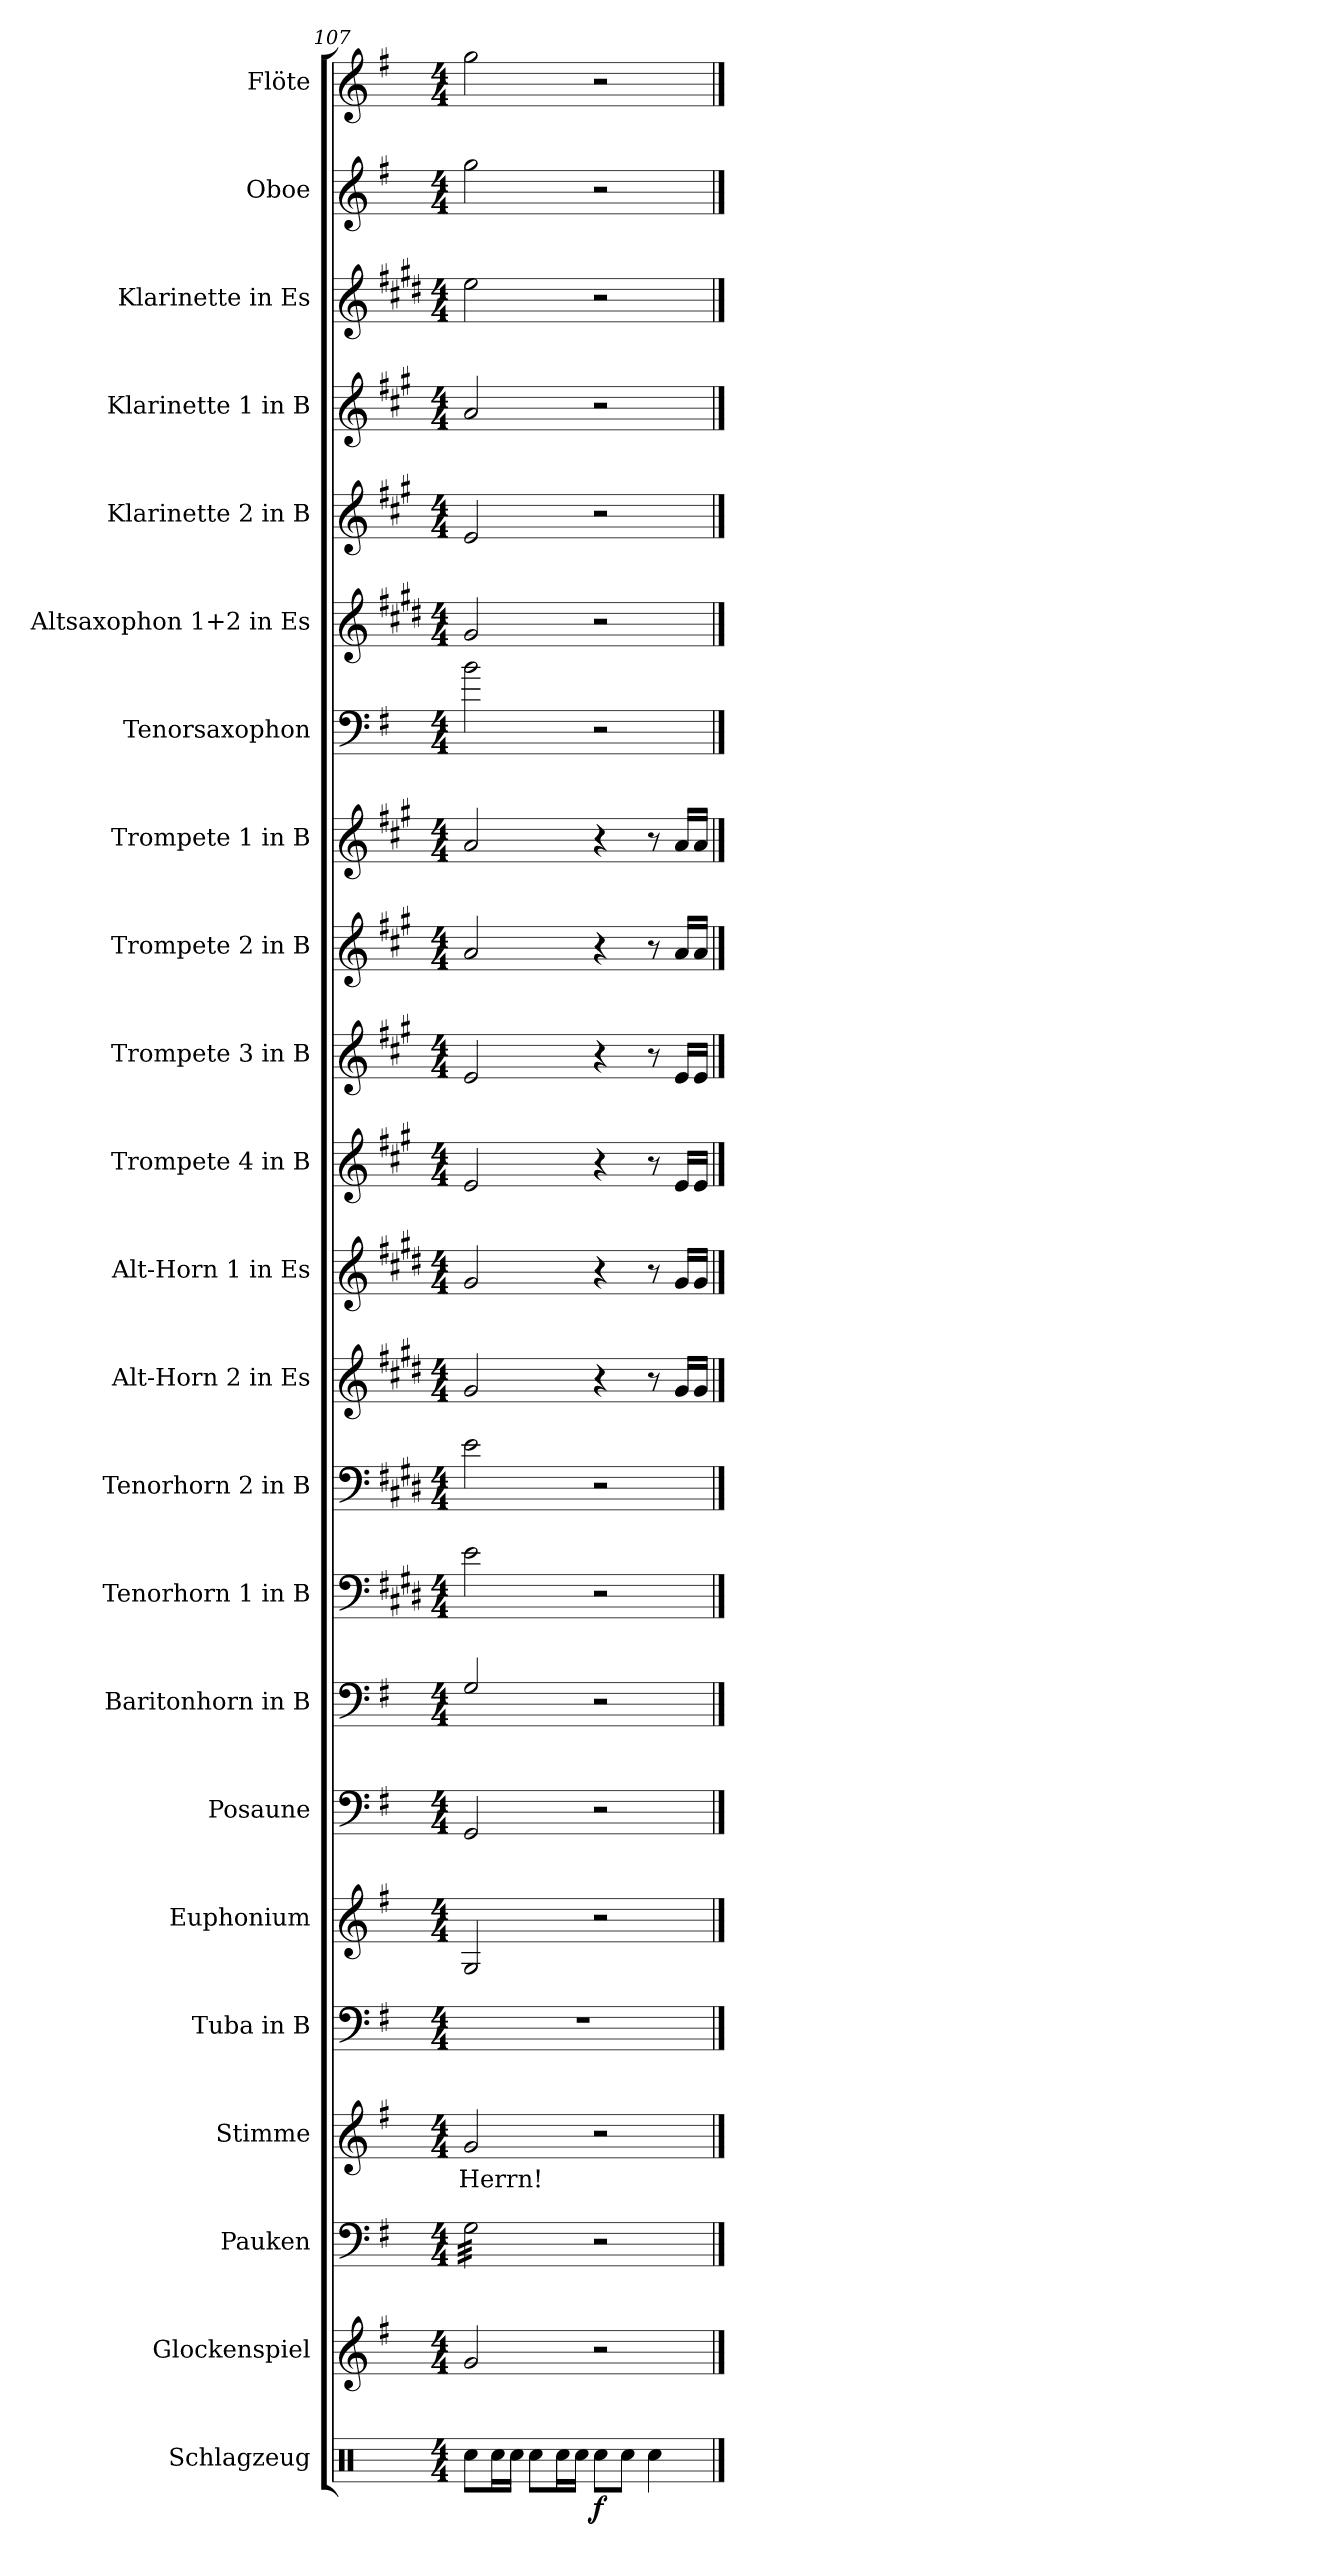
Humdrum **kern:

**kern	**dynam	**kern	**kern	**kern	**text	**kern	**kern	**kern	**kern	**kern	**kern	**kern	**kern	**kern	**kern	**kern	**kern	**kern	**kern	**kern	**kern	**kern	**kern	**kern
*part23	*part23	*part22	*part21	*part20	*part20	*part19	*part18	*part17	*part16	*part15	*part14	*part13	*part12	*part11	*part10	*part9	*part8	*part7	*part6	*part5	*part4	*part3	*part2	*part1
*staff23	*staff23	*staff22	*staff21	*staff20	*staff20	*staff19	*staff18	*staff17	*staff16	*staff15	*staff14	*staff13	*staff12	*staff11	*staff10	*staff9	*staff8	*staff7	*staff6	*staff5	*staff4	*staff3	*staff2	*staff1
*I"Schlagzeug	*	*I"Glockenspiel	*I"Pauken	*I"Stimme	*	*I"Tuba in B	*I"Euphonium	*I"Posaune	*I"Baritonhorn in B	*I"Tenorhorn  1 in B	*I"Tenorhorn 2 in B	*I"Alt-Horn 2 in Es	*I"Alt-Horn 1 in Es	*I"Trompete 4 in B	*I"Trompete 3 in B	*I"Trompete 2  in B	*I"Trompete 1 in B	*I"Tenorsaxophon	*I"Altsaxophon 1+2 in Es	*I"Klarinette 2  in B	*I"Klarinette 1 in B	*I"Klarinette in Es	*I"Oboe	*I"Flöte
*clefX	*	*clefG2	*clefF4	*clefG2	*	*clefF4	*clefG2	*clefF4	*clefF4	*clefF4	*clefF4	*clefG2	*clefG2	*clefG2	*clefG2	*clefG2	*clefG2	*clefF4	*clefG2	*clefG2	*clefG2	*clefG2	*clefG2	*clefG2
*	*	*ITrd-14c-24	*	*	*	*	*ITrd8c14	*	*ITrd8c14	*ITrd5c9	*ITrd5c9	*ITrd5c9	*ITrd5c9	*ITrd1c2	*ITrd1c2	*ITrd1c2	*ITrd1c2	*ITrd8c14	*ITrd5c9	*ITrd1c2	*ITrd1c2	*ITrd-2c-3	*	*
*k[]	*	*k[f#]	*k[f#]	*k[f#]	*	*k[f#]	*k[f#]	*k[f#]	*k[f#]	*k[f#]	*k[f#]	*k[f#]	*k[f#]	*k[f#]	*k[f#]	*k[f#]	*k[f#]	*k[f#]	*k[f#]	*k[f#]	*k[f#]	*k[f#]	*k[f#]	*k[f#]
*C:	*	*G:	*G:	*G:	*	*G:	*G:	*G:	*G:	*G:	*G:	*G:	*G:	*G:	*G:	*G:	*G:	*G:	*G:	*G:	*G:	*G:	*G:	*G:
*M4/4	*	*M4/4	*M4/4	*M4/4	*	*M4/4	*M4/4	*M4/4	*M4/4	*M4/4	*M4/4	*M4/4	*M4/4	*M4/4	*M4/4	*M4/4	*M4/4	*M4/4	*M4/4	*M4/4	*M4/4	*M4/4	*M4/4	*M4/4
=107	=107	=107	=107	=107	=107	=107	=107	=107	=107	=107	=107	=107	=107	=107	=107	=107	=107	=107	=107	=107	=107	=107	=107	=107
!	!	!	!	!	!LO:LY:b:color=#000000	!	!	!	!	!	!	!	!	!	!	!	!	!	!	!	!	!	!	!
*	*	*	*tremolo	*	*	*	*	*	*	*	*	*	*	*	*	*	*	*	*	*	*	*	*	*
8Rcci\L	.	2gggi/	32Gi\LLL	2gi/	Herrn!	1r	2GGi/	2GGi/	2GGi/	2Gi\	2Gi\	2Bi/	2Bi/	2di/	2di/	2gi/	2gi/	2Bi\	2Bi/	2di/	2gi/	2ggi\	2ggi\	2ggi\
.	.	.	32Gi\	.	.	.	.	.	.	.	.	.	.	.	.	.	.	.	.	.	.	.	.	.
.	.	.	32Gi\	.	.	.	.	.	.	.	.	.	.	.	.	.	.	.	.	.	.	.	.	.
.	.	.	32Gi\	.	.	.	.	.	.	.	.	.	.	.	.	.	.	.	.	.	.	.	.	.
16Rcci\L	.	.	32Gi\	.	.	.	.	.	.	.	.	.	.	.	.	.	.	.	.	.	.	.	.	.
.	.	.	32Gi\	.	.	.	.	.	.	.	.	.	.	.	.	.	.	.	.	.	.	.	.	.
16Rcci\JJ	.	.	32Gi\	.	.	.	.	.	.	.	.	.	.	.	.	.	.	.	.	.	.	.	.	.
.	.	.	32Gi\	.	.	.	.	.	.	.	.	.	.	.	.	.	.	.	.	.	.	.	.	.
8Rcci\L	.	.	32Gi\	.	.	.	.	.	.	.	.	.	.	.	.	.	.	.	.	.	.	.	.	.
.	.	.	32Gi\	.	.	.	.	.	.	.	.	.	.	.	.	.	.	.	.	.	.	.	.	.
.	.	.	32Gi\	.	.	.	.	.	.	.	.	.	.	.	.	.	.	.	.	.	.	.	.	.
.	.	.	32Gi\	.	.	.	.	.	.	.	.	.	.	.	.	.	.	.	.	.	.	.	.	.
16Rcci\L	.	.	32Gi\	.	.	.	.	.	.	.	.	.	.	.	.	.	.	.	.	.	.	.	.	.
.	.	.	32Gi\	.	.	.	.	.	.	.	.	.	.	.	.	.	.	.	.	.	.	.	.	.
16Rcci\JJ	.	.	32Gi\	.	.	.	.	.	.	.	.	.	.	.	.	.	.	.	.	.	.	.	.	.
.	.	.	32Gi\JJJ	.	.	.	.	.	.	.	.	.	.	.	.	.	.	.	.	.	.	.	.	.
*	*	*	*Xtremolo	*	*	*	*	*	*	*	*	*	*	*	*	*	*	*	*	*	*	*	*	*
8Rcci\L	f	2r	2r	2r	.	.	2r	2r	2r	2r	2r	4r	4r	4r	4r	4r	4r	2r	2r	2r	2r	2r	2r	2r
8Rcci\J	.	.	.	.	.	.	.	.	.	.	.	.	.	.	.	.	.	.	.	.	.	.	.	.
4Rcci\	.	.	.	.	.	.	.	.	.	.	.	8r	8r	8r	8r	8r	8r	.	.	.	.	.	.	.
.	.	.	.	.	.	.	.	.	.	.	.	16Bi/LL	16Bi/LL	16di/LL	16di/LL	16gi/LL	16gi/LL	.	.	.	.	.	.	.
.	.	.	.	.	.	.	.	.	.	.	.	16Bi/JJ	16Bi/JJ	16di/JJ	16di/JJ	16gi/JJ	16gi/JJ	.	.	.	.	.	.	.
==	==	==	==	==	==	==	==	==	==	==	==	==	==	==	==	==	==	==	==	==	==	==	==	==
*-	*-	*-	*-	*-	*-	*-	*-	*-	*-	*-	*-	*-	*-	*-	*-	*-	*-	*-	*-	*-	*-	*-	*-	*-
